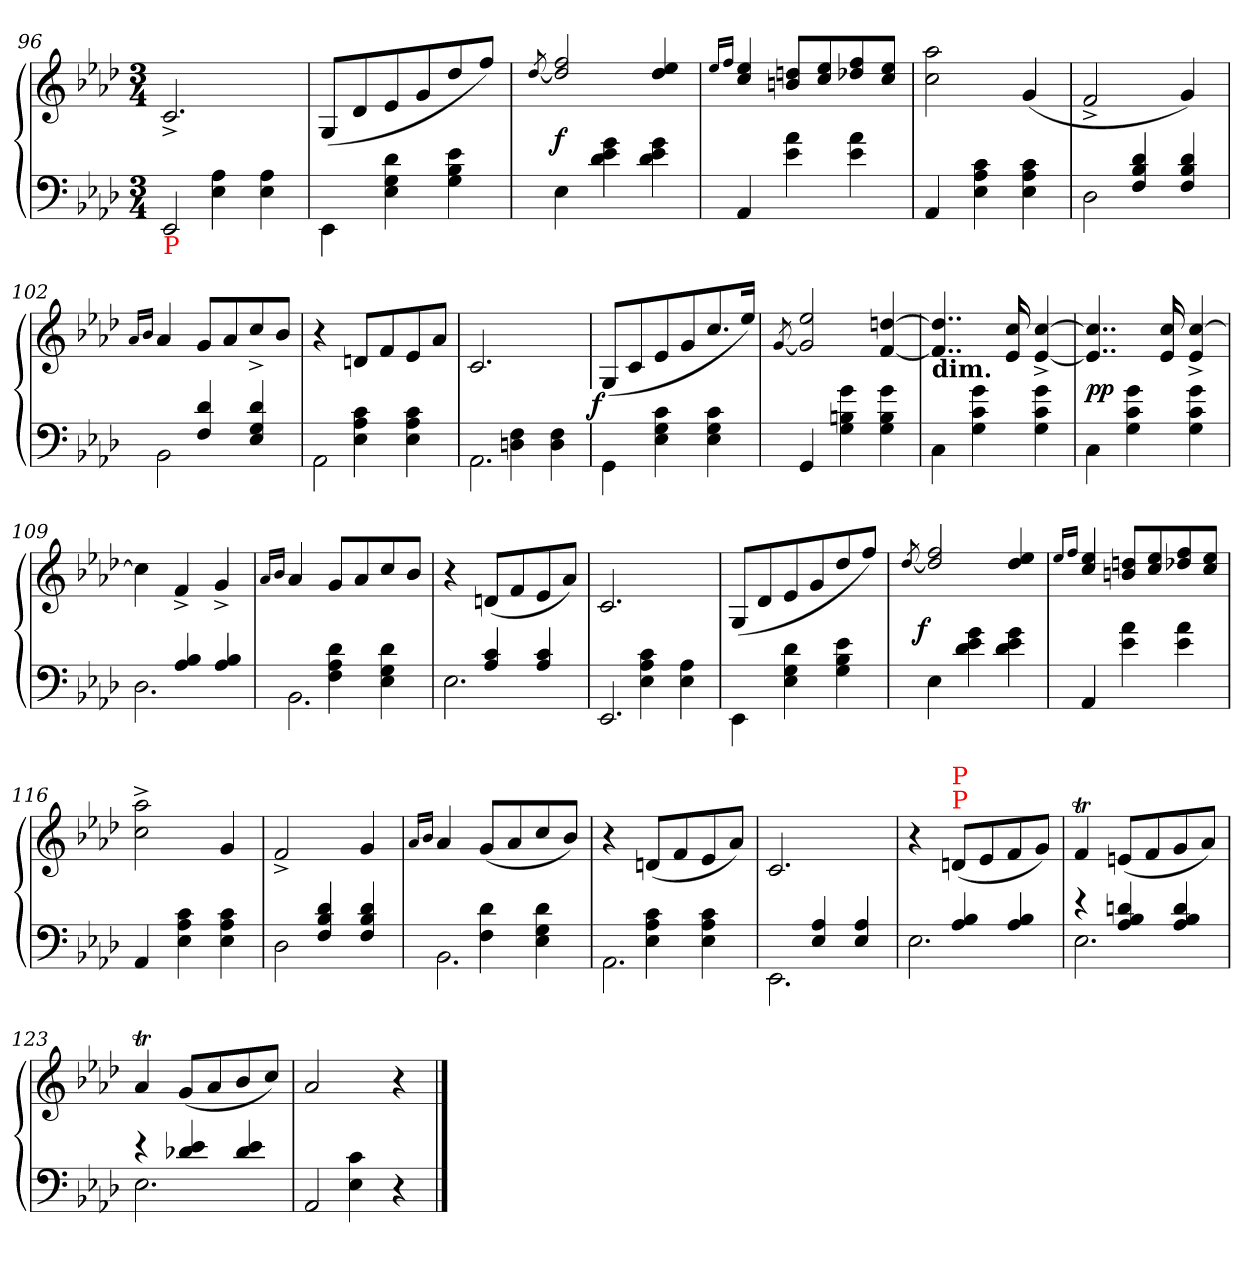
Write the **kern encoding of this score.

**kern	**kern	**dynam
*part1	*part1	*part1
*staff2	*staff1	*staff1/2
*clefF4	*clefG2	*
*k[b-e-a-d-]	*k[b-e-a-d-]	*
*M3/4	*M3/4	*
=96	=96	=96
*^	*	*
!LO:TX:b:color=red:t=P	!	!	!
4ryy	2EE-/	2.c^<	.
4A-\ 4E-\	.	.	.
4A-\ 4E-\	4ryy	.	.
=97	=97	=97	=97
!LO:TX:b:color=red:t=P	!	!	!
*v	*v	*	*
4EE-\	(>8G/L	.
.	8d-	.
4d- 4G 4E-	8e-	.
.	8g	.
4e- 4B- 4G	8dd-	.
.	8ffJ)	.
=98	=98	=98
.	[8qdd-	.
4E-	2ff/ 2dd-]/	f
4g\ 4e-\ 4d-\	.	.
4g\ 4e-\ 4d-\	4ee-/ 4dd-/	.
=99	=99	=99
.	16qqee-LL	.
.	16qqffJJ	.
4AA-	4ee-/ 4cc/	.
4a-\ 4e-\	8ddn/ 8bn/L	.
.	8ee-/ 8cc/	.
4a-\ 4e-\	8ff/ 8dd-X/	.
.	8ee-/ 8cc/J	.
=100	=100	=100
4AA-	2aa- 2cc	.
4c 4A- 4E-	.	.
4c 4A- 4E-	(>4g	.
=101	=101	=101
*^	*	*
4ryy	2D-	2f^<	.
4d-/ 4B-/ 4F/	.	.	.
4d-/ 4B-/ 4F/	4ryy	4g)	.
=102	=102	=102	=102
.	.	16qa-LL	.
.	.	16qb-JJ	.
4ryy	2BB-	4a-	.
4d-/ 4F/	.	8gL	.
.	.	8a-	.
4d-/ 4G/ 4E-/	4ryy	8cc^<	.
.	.	8b-J	.
=103	=103	=103	=103
4ryy	2AA-	4r	.
4c\ 4A-\ 4E-\	.	8dnL	.
.	.	8f	.
4c\ 4A-\ 4E-\	4ryy	8e-	.
.	.	8a-J	.
=104	=104	=104	=104
4ryy	2.AA-	2.c	.
4F\ 4Dn\	.	.	.
4F\ 4D\	.	.	.
*v	*v	*	*
=105	=105	=105
!	!	!LO:DY:rj
4GG\	(>8G/L	f
.	8c/	.
4c 4G 4E-	8e-	.
.	8g	.
4c 4G 4E-	8.cc	.
.	16ee-Jk)	.
=106	=106	=106
.	[8qg	.
4GG	2ee-/ 2g]/	.
4g 4Bn 4G	.	.
4g 4B 4G	[4ddn [4f	.
=107	=107	=107
!	!LO:TX:c:B:t=dim.	!
4C\	4..ddn] 4..f]	.
4g 4c 4G	.	.
.	16cc 16e-	.
4g 4c 4G	[4cc^< [4e-^<	.
=108	=108	=108
4C\	4..cc] 4..e-]	pp
4g 4c 4G	.	.
.	16cc 16e-	.
4g 4c 4G	[4cc^< 4e-^<	.
=109	=109	=109
*^	*	*
4ryy	2.D-	4cc]	.
4B- 4A-	.	4f^<	.
4B- 4A-	.	4g^<	.
=110	=110	=110	=110
.	.	16qa-LL	.
.	.	16qb-JJ	.
4ryy	2.BB-	4a-	.
4d-\ 4A-\ 4F\	.	8gL	.
.	.	8a-	.
4d-\ 4G\ 4E-\	.	8cc	.
.	.	8b-J	.
=111	=111	=111	=111
4ryy	2.E-	4r	.
4c/ 4A-/	.	(<8dnL	.
.	.	8f	.
4c/ 4A-/	.	8e-	.
.	.	8a-J)	.
=112	=112	=112	=112
4ryy	2.EE-/	2.c	.
4c\ 4A-\ 4E-\	.	.	.
4A-\ 4E-\	.	.	.
*v	*v	*	*
=113	=113	=113
4EE-\	(>8G/L	.
.	8d-	.
4d- 4G 4E-	8e-	.
.	8g	.
4e- 4B- 4G	8dd-	.
.	8ffJ)	.
=114	=114	=114
.	[8qdd-	.
!	!	!LO:DY:rj
4E-	2ff/ 2dd-]/	f
4g\ 4e-\ 4d-\	.	.
4g\ 4e-\ 4d-\	4ee-/ 4dd-/	.
=115	=115	=115
.	16qqee-LL	.
.	16qqffJJ	.
4AA-	4ee-/ 4cc/	.
4a-\ 4e-\	8ddn/ 8bn/L	.
.	8ee-/ 8cc/	.
4a-\ 4e-\	8ff/ 8dd-X/	.
.	8ee-/ 8cc/J	.
=116	=116	=116
4AA-	2aa-^< 2cc^<	.
4c 4A- 4E-	.	.
4c 4A- 4E-	4g	.
=117	=117	=117
*^	*	*
4ryy	2D-	2f^<	.
4d- 4B- 4F	.	.	.
4d-/ 4B-/ 4F/	4ryy	4g	.
=118	=118	=118	=118
.	.	16qa-LL	.
.	.	16qb-JJ	.
4ryy	2.BB-	4a-	.
4d-\ 4F\	.	(<8gL	.
.	.	8a-	.
4d-\ 4G\ 4E-\	.	8cc	.
.	.	8b-J)	.
=119	=119	=119	=119
4ryy	2.AA-	4r	.
4c\ 4A-\ 4E-\	.	(<8dnL	.
.	.	8f	.
4c\ 4A-\ 4E-\	.	8e-	.
.	.	8a-J)	.
=120	=120	=120	=120
4ryy	2.EE-	2.c	.
4A- 4E-	.	.	.
4A- 4E-	.	.	.
=121	=121	=121	=121
4ryy	2.E-	4r	.
!	!	!LO:TX:a:color=red:t=P	!
!	!	!LO:TX:a:color=red:t=P	!
4B- 4A-	.	(<8dnL	.
.	.	8e-	.
4B- 4A-	.	8f	.
.	.	8gJ)	.
=122	=122	=122	=122
4re	2.E-	4fT	.
4dn 4B- 4A-	.	(<8enL	.
.	.	8f	.
4d 4B- 4A-	.	8g	.
.	.	8a-J)	.
=123	=123	=123	=123
4re	2.E-	4a-T	.
4e- 4d-X	.	(<8gL	.
.	.	8a-	.
4e- 4d-	.	8b-	.
.	.	8ccJ)	.
=124	=124	=124	=124
4ryy	2AA-/	2a-	.
4c\ 4E-\	.	.	.
4r	4ryy	4r	.
*v	*v	*	*
==	==	==
*-	*-	*-
